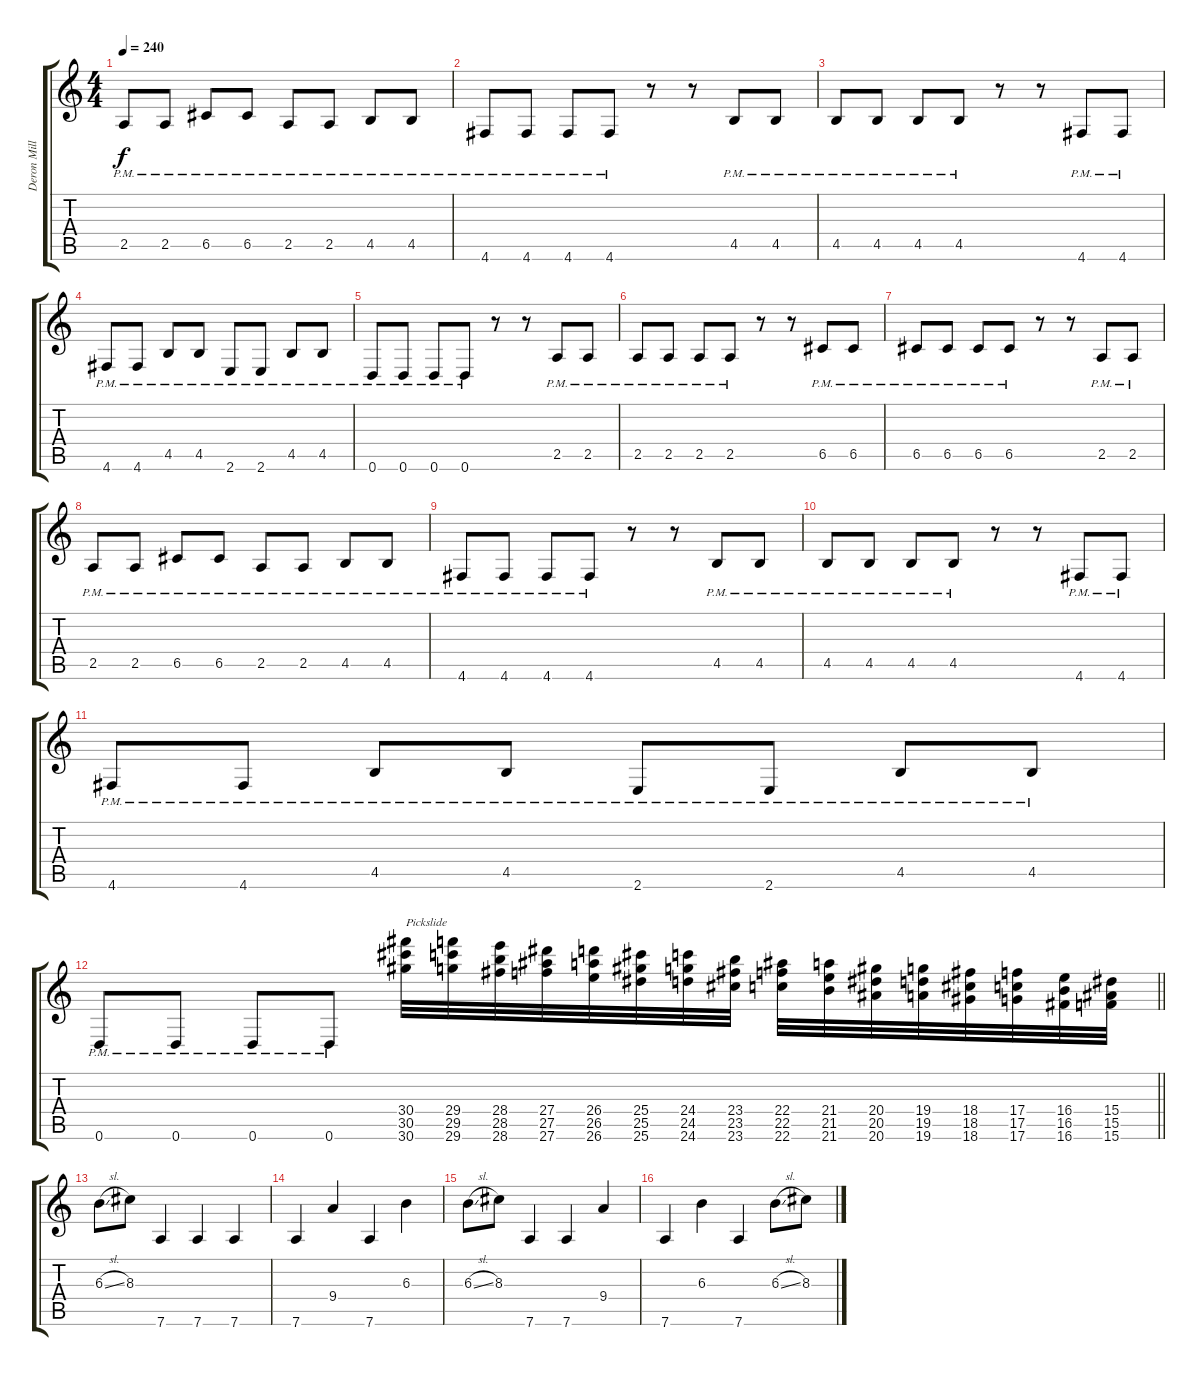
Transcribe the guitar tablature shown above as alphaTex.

\track ("Deron Miller" "Deron Mill") {instrument distortionguitar}
\staff {score tabs}
\tuning (D4 A3 F3 C3 G2 D2) {hide}
\ts (4 4)
\tempo 240
\clef g2
\ks c
2.5{pm}.8{dy f} 2.5{pm}.8 6.5{pm}.8 6.5{pm}.8 2.5{pm}.8 2.5{pm}.8 4.5{pm}.8 4.5{pm}.8 |
4.6{pm}.8 4.6{pm}.8 4.6{pm}.8 4.6{pm}.8 r.8 r.8 4.5{pm}.8 4.5{pm}.8 |
4.5{pm}.8 4.5{pm}.8 4.5{pm}.8 4.5{pm}.8 r.8 r.8 4.6{pm}.8 4.6{pm}.8 |
4.6{pm}.8 4.6{pm}.8 4.5{pm}.8 4.5{pm}.8 2.6{pm}.8 2.6{pm}.8 4.5{pm}.8 4.5{pm}.8 |
0.6{pm}.8 0.6{pm}.8 0.6{pm}.8 0.6{pm}.8 r.8 r.8 2.5{pm}.8 2.5{pm}.8 |
2.5{pm}.8 2.5{pm}.8 2.5{pm}.8 2.5{pm}.8 r.8 r.8 6.5{pm}.8 6.5{pm}.8 |
6.5{pm}.8 6.5{pm}.8 6.5{pm}.8 6.5{pm}.8 r.8 r.8 2.5{pm}.8 2.5{pm}.8 |
2.5{pm}.8 2.5{pm}.8 6.5{pm}.8 6.5{pm}.8 2.5{pm}.8 2.5{pm}.8 4.5{pm}.8 4.5{pm}.8 |
4.6{pm}.8 4.6{pm}.8 4.6{pm}.8 4.6{pm}.8 r.8 r.8 4.5{pm}.8 4.5{pm}.8 |
4.5{pm}.8 4.5{pm}.8 4.5{pm}.8 4.5{pm}.8 r.8 r.8 4.6{pm}.8 4.6{pm}.8 |
4.6{pm}.8 4.6{pm}.8 4.5{pm}.8 4.5{pm}.8 2.6{pm}.8 2.6{pm}.8 4.5{pm}.8 4.5{pm}.8 |
\barLineRight lightlight
0.6{pm}.8 0.6{pm}.8 0.6{pm}.8 0.6{pm}.8 (30.4 30.5 30.6).32{txt "Pickslide" instrument guitarfretnoise} (29.4 29.5 29.6).32 (28.4 28.5 28.6).32 (27.4 27.5 27.6).32 (26.4 26.5 26.6).32 (25.4 25.5 25.6).32 (24.4 24.5 24.6).32 (23.4 23.5 23.6).32 (22.4 22.5 22.6).32 (21.4 21.5 21.6).32 (20.4 20.5 20.6).32 (19.4 19.5 19.6).32 (18.4 18.5 18.6).32 (17.4 17.5 17.6).32 (16.4 16.5 16.6).32 (15.4 15.5 15.6).32 |
\section ("" "")
6.3{sl}.8{instrument distortionguitar} 8.3.8 7.6.4 7.6.4 7.6.4 |
7.6.4 9.4.4 7.6.4 6.3.4 |
6.3{sl}.8 8.3.8 7.6.4 7.6.4 9.4.4 |
7.6.4 6.3.4 7.6.4 6.3{sl}.8 8.3.8
